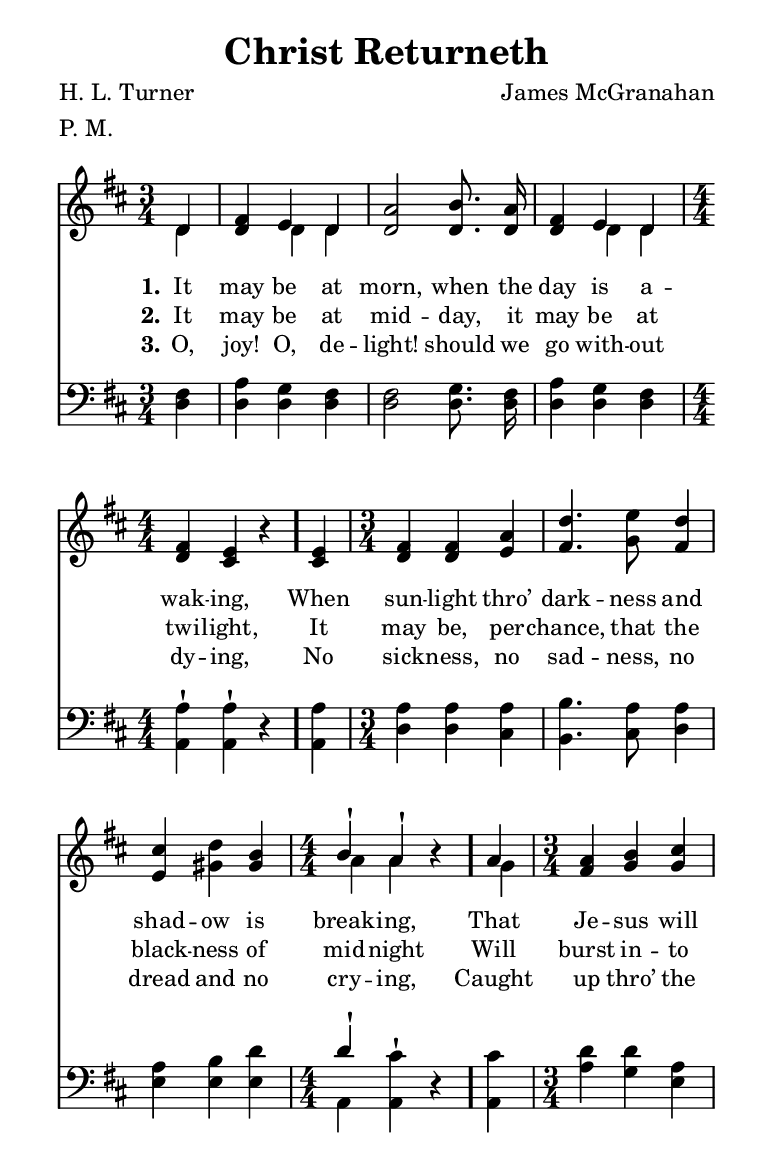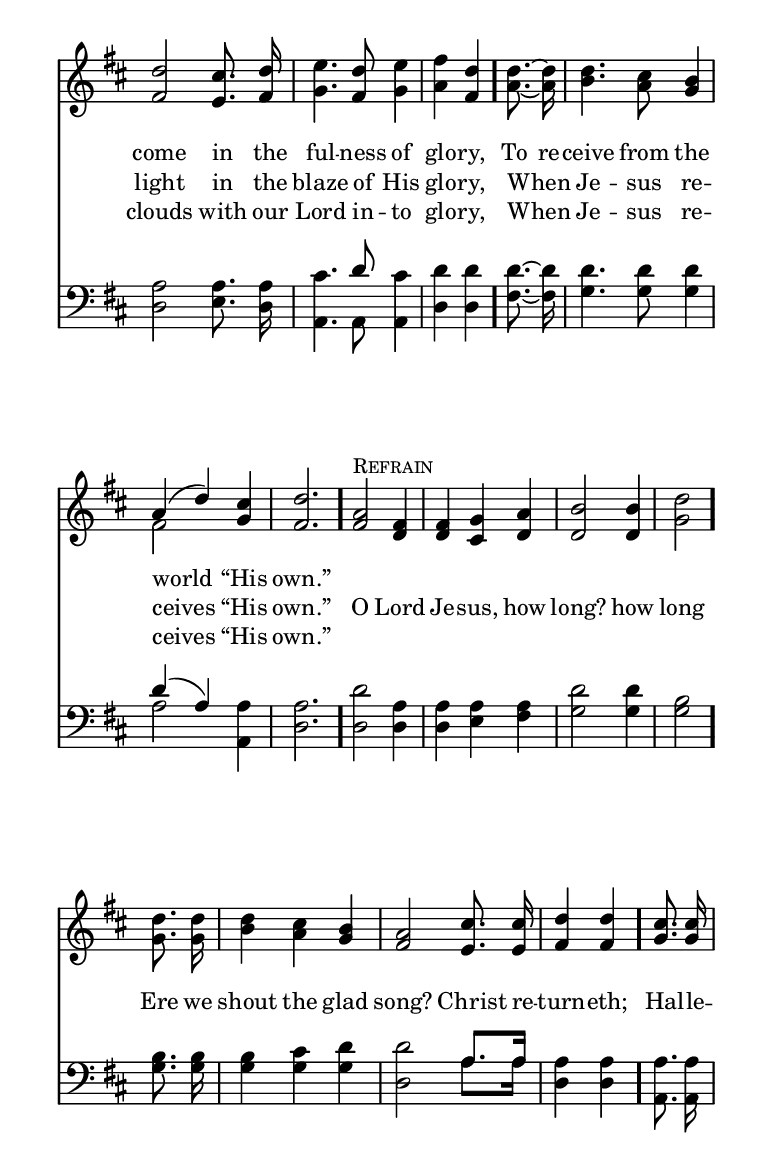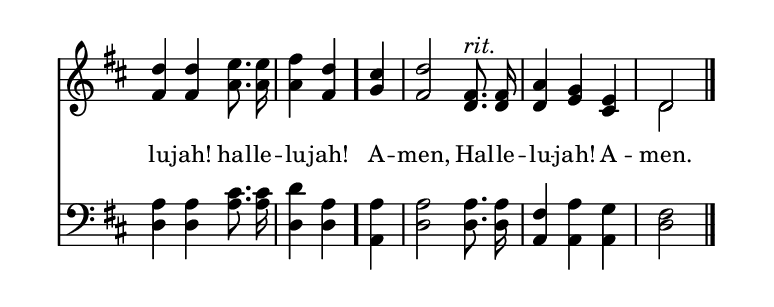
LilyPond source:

\include "common/global.ily"
\paper {
  \include "common/paper.ily"
}

\header{
  hymnnumber = "212"
  title = "Christ Returneth"
  tunename = ""
  meter = "P. M."
  poet = "H. L. Turner"
  composer = "James McGranahan"
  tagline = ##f
}

global = {
  \include "common/overrides.ily"
  \override Staff.TimeSignature.style = #'numbered
  \time 3/4 % original specifies 4/4 here too -- we specify it inline
  \override Score.MetronomeMark.transparent = ##t % hide all fermata changes too
  \tempo 4=120
  \key d \major
  \partial 4
  \autoBeamOff
}

patternA = { c4 | c c c | c'2 c8. c16 | c4 c c | \time 4/4 c c c4 }
patternB = { c4 | \time 3/4 c c c | c4. c8 c4 | c4 c c | \time 4/4 c c c4 }
patternC = { c4 | \time 3/4 c c c | c2 c8. c16 | c4. c8 c4 | c4 c }
patternD = { c8. ~ c16 | c4. c8 c4 | c4( c) c | c2. | }
patternE = { c2  c4 | c c c | c2 c4 | c2 }
patternF = { c8. c16 | c4 c c | c2 c8. c16 | c4 c }
patternG = { c8. c16 | c4 c c8. c16 | c4 c }
patternH = { c4 | c2 c,8. c16 | c4 c c | c2 }
patternI = { c8. ~ c16 | c4. c8 c4 | c2 c4 | c2. | }

notesSoprano = {
\global
\relative c' {

  d4 | fis e d | a'2 b8. a16 | fis4 e d | \time 4/4 fis e r4
  e4 | \time 3/4 fis fis a | d4. e8 d4 | cis4 d b | \time 4/4 b-! a-! r4
  a4 | \time 3/4 a b cis | d2 cis8. d16 | e4. d8 e4 | fis4 d
  d8. ~ d16 | d4. cis8 b4 | a4( d) cis | d2. |

  << s^\markup { \small \caps "Refrain" }
  { a2  fis4 | fis g a | b2 b4 | d2 } >>
  d8. d16 | d4 cis b | a2 cis8. cis16 | d4 d
  cis8. cis16 | d4 d e8. e16 | fis4 d
  cis4 | d2 fis,8.^\markup{\italic rit.} fis16 | a4 g e | d2

  \bar "|."

}
}

notesAlto = {
\global
\relative e' {

  \changePitch \patternA { d | d d d | d d d | d d d | d cis r }
  \changePitch \patternB { cis | d d e | fis g fis | e gis gis | a a r }
  \changePitch \patternC { g | fis g g | fis e fis | g fis g | a fis }
  \changePitch \patternI { a a | b a g | fis g | fis }

  \changePitch \patternE { fis d | d cis d | d d | g }
  \changePitch \patternF { g g | b a g | fis e e | fis fis }
  \changePitch \patternG { g g | fis fis a a | a fis }
  \changePitch \patternH { g | fis d d | d e cis | d }

}
}

notesTenor = {
\global
\relative a {

  \changePitch \patternA { fis | a g fis | fis g fis | a g fis | a-! a-! r }
  \changePitch \patternB { a | a a a | b a a | a b d | d-! cis-! r }
  \changePitch \patternC { cis | d d a | a a a | cis d cis | d d }
  \changePitch \patternD { d d | d d d | d( a) a | a }

  \changePitch \patternE { d a | a a a | d d | b }
  \changePitch \patternF { b b | b cis d | d a a | a a }
  \changePitch \patternG { a a | a a cis cis | d a }
  \changePitch \patternH { a | a a a | fis a g | fis }

}
}

notesBass = {
\global
\relative f {

  \changePitch \patternA { d | d d d | d d d | d d d | a a r }
  \changePitch \patternB { a | d d cis | b cis d | e e e | a, a r }
  \changePitch \patternC { a | a' g e | d e d | a a a | d d }
  \changePitch \patternI { fis fis | g g g | a a, | d }

  \changePitch \patternE { d d | d e fis | g g | g }
  \changePitch \patternF { g g | g g g | d a' a | d, d }
  \changePitch \patternG { a a | d d a' a | d, d }
  \changePitch \patternH { a | d d d | a a a | d }

}
}

Refrain = \lyricmode {

O Lord Je -- sus, how long? how long \bar "."
Ere we shout the glad song? Christ re -- turn -- eth; \bar "."
Hal -- le -- lu -- jah! hal -- le -- lu -- jah! \bar "."
A -- men, Hal -- le -- lu -- jah! A -- men. \bar "."

}

wordsA = \lyricmode {
\set stanza = "1."

It may be at morn, when the day is a -- wak -- ing, \bar "."
When sun -- light thro’ dark -- ness and shad -- ow is break -- ing, \bar "."
That Je -- sus will come in the ful -- ness of glo -- ry, \bar "."
{ \mon } To re -- { \moff } ceive from the world “His own.” \bar "."

}

wordsB = \lyricmode {
\set stanza = "2."

It may be at mid -- day, it may be at twi -- light,
It may be, per -- chance, that the black -- ness of mid -- night
Will burst in -- to light in the blaze of His glo -- ry,
When Je -- sus re -- ceives “His own.”

\Refrain

}

wordsC = \lyricmode {
\set stanza = "3."

O, joy! O, de -- light! should we go with -- out dy -- ing,
No sick -- ness, no sad -- ness, no dread and no cry -- ing,
Caught up thro’ the clouds with our Lord in -- to glo -- ry,
When Je -- sus re -- ceives “His own.”

}

\score {
  \context ChoirStaff <<
    \context Staff = upper <<
      \set Staff.autoBeaming = ##f
      \set ChoirStaff.systemStartDelimiter = #'SystemStartBar
      \set ChoirStaff.printPartCombineTexts = ##f
      \partcombine #'(2 . 9) \notesSoprano \notesAlto
      \context NullVoice = sopranos { \voiceOne << \notesSoprano >> }
      \context NullVoice = altos { \voiceTwo << \notesAlto >> }
      \context Lyrics = one   \lyricsto sopranos \wordsA
      \context Lyrics = two   \lyricsto sopranos \wordsB
      \context Lyrics = three \lyricsto sopranos \wordsC
    >>
    \context Staff = men <<
      \clef bass
      \set ChoirStaff.printPartCombineTexts = ##f
      \partcombine #'(2 . 9) \notesTenor \notesBass
      \context NullVoice = tenors { \voiceOne << \notesTenor >> }
      \context NullVoice = basses { \voiceTwo << \notesBass >> }
    >>
  >>
  \layout {
    \include "common/layout.ily"
  }
  \midi{
    \include "common/midi.ily"
  }
}

\version "2.19.49"  % necessary for upgrading to future LilyPond versions.

% vi:set et ts=2 sw=2 ai nocindent syntax=lilypond:
